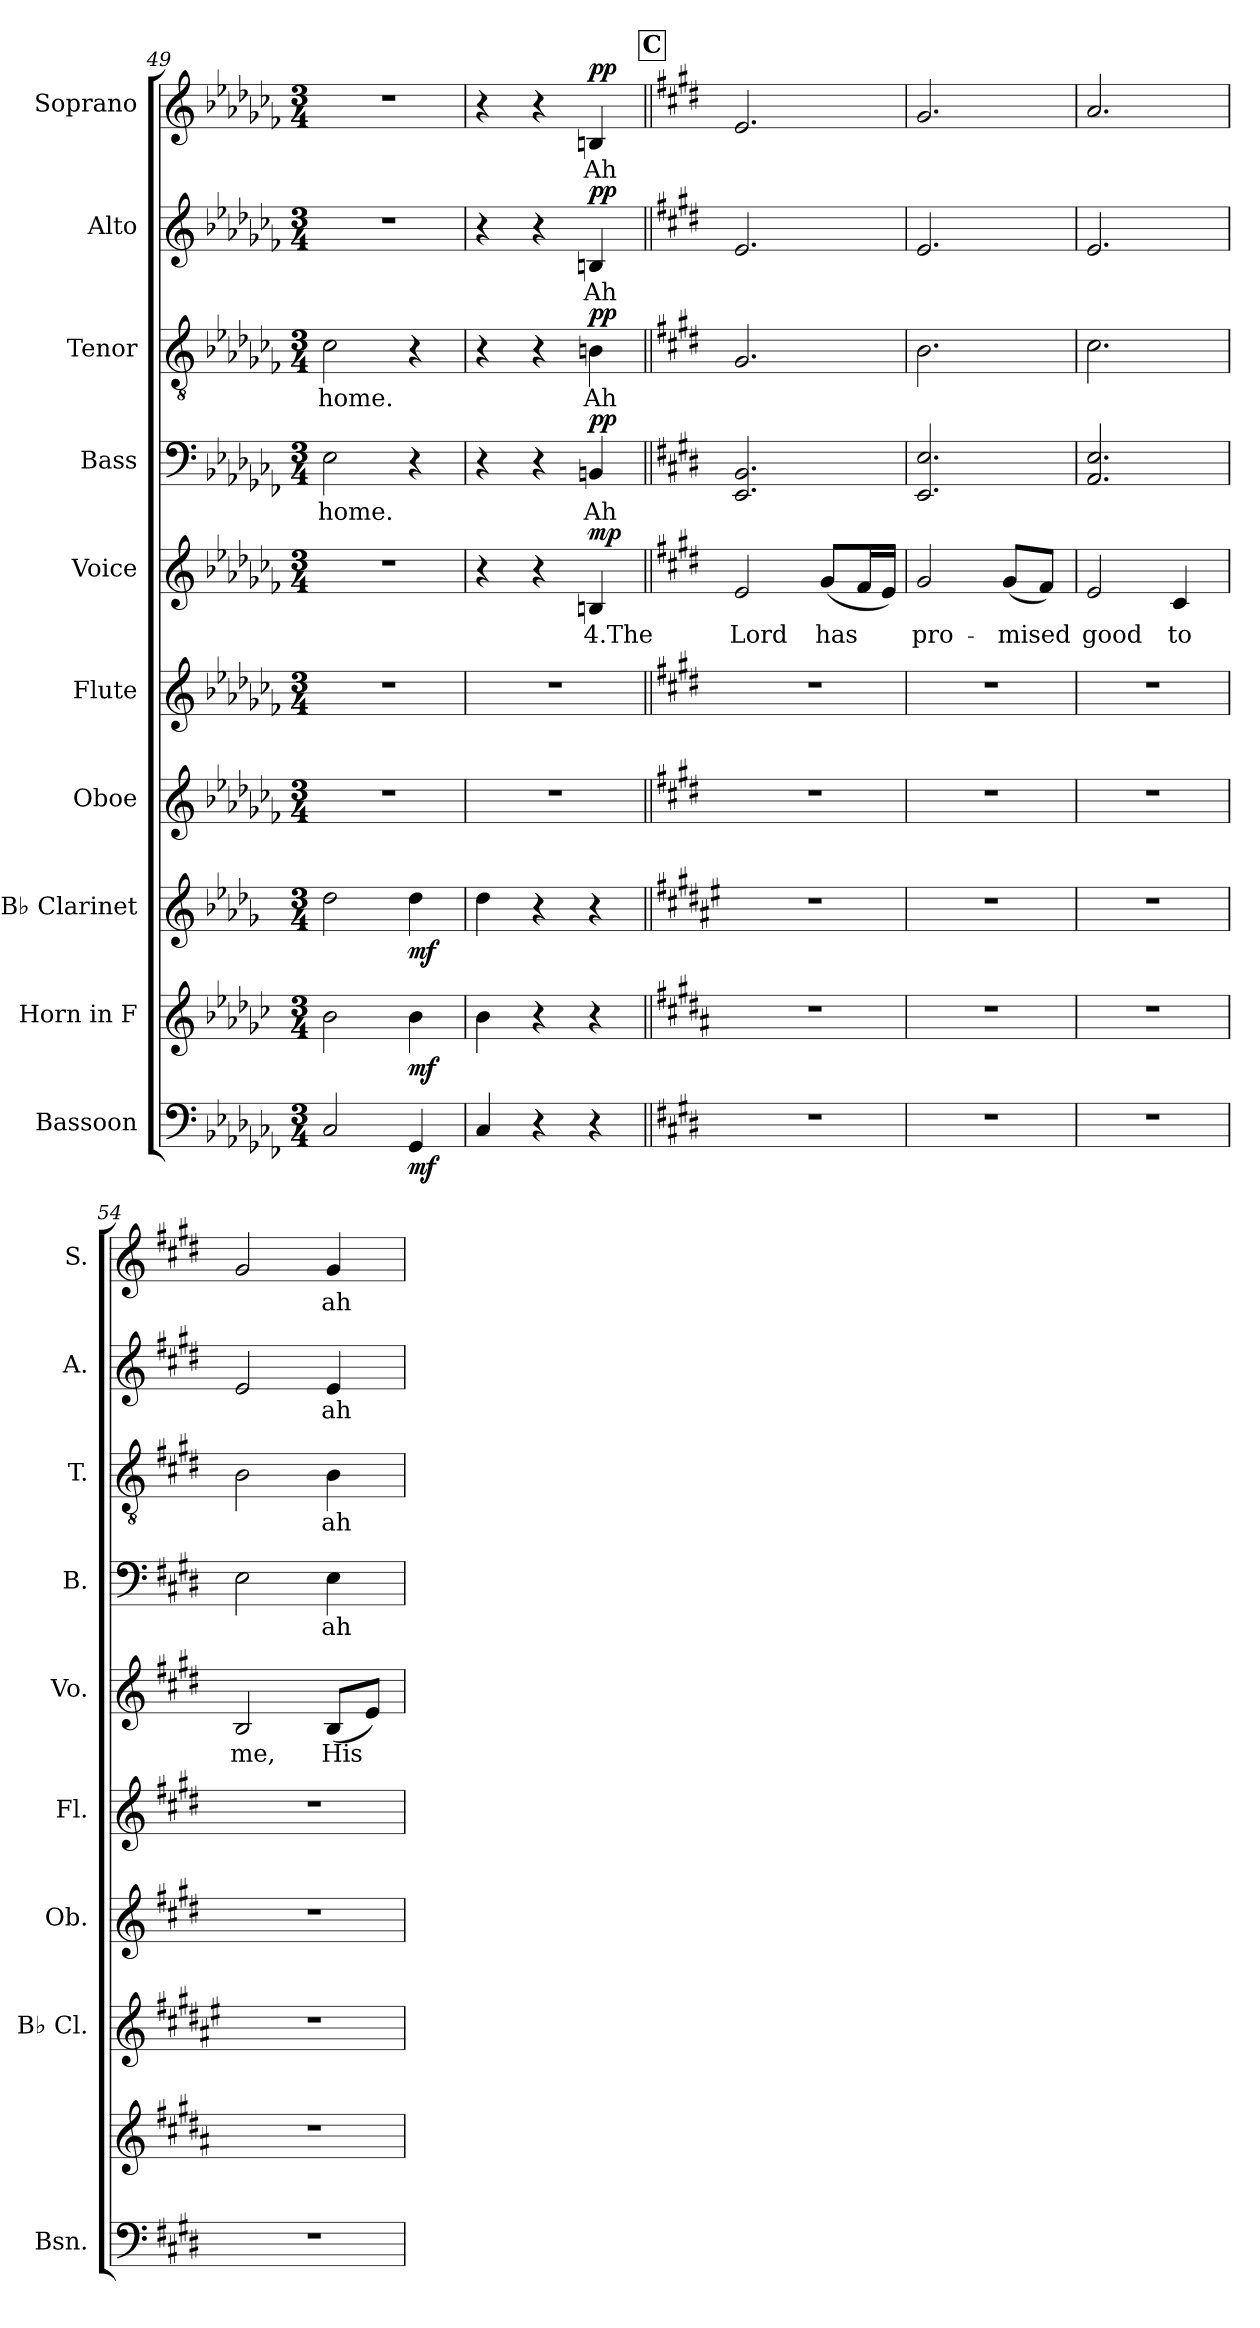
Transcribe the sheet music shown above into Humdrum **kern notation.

**kern	**dynam	**kern	**dynam	**kern	**dynam	**kern	**kern	**kern	**text	**dynam	**kern	**text	**dynam	**kern	**text	**dynam	**kern	**text	**dynam	**kern	**text	**dynam
*part10	*part10	*part9	*part9	*part8	*part8	*part7	*part6	*part5	*part5	*part5	*part4	*part4	*part4	*part3	*part3	*part3	*part2	*part2	*part2	*part1	*part1	*part1
*staff10	*staff10	*staff9	*staff9	*staff8	*staff8	*staff7	*staff6	*staff5	*staff5	*staff5	*staff4	*staff4	*staff4	*staff3	*staff3	*staff3	*staff2	*staff2	*staff2	*staff1	*staff1	*staff1
*I"Bassoon	*	*I"Horn in F	*	*I"B♭ Clarinet	*	*I"Oboe	*I"Flute	*I"Voice	*	*	*I"Bass	*	*	*I"Tenor	*	*	*I"Alto	*	*	*I"Soprano	*	*
*I'Bsn.	*	*	*	*I'B♭ Cl.	*	*I'Ob.	*I'Fl.	*I'Vo.	*	*	*I'B.	*	*	*I'T.	*	*	*I'A.	*	*	*I'S.	*	*
*clefF4	*	*clefG2	*	*clefG2	*	*clefG2	*clefG2	*clefG2	*	*	*clefF4	*	*	*clefGv2	*	*	*clefG2	*	*	*clefG2	*	*
*	*	*ITrd4c7	*	*ITrd1c2	*	*	*	*	*	*	*	*	*	*	*	*	*	*	*	*	*	*
*k[b-e-a-d-g-c-f-]	*	*k[b-e-a-d-g-c-f-]	*	*k[b-e-a-d-g-c-f-]	*	*k[b-e-a-d-g-c-f-]	*k[b-e-a-d-g-c-f-]	*k[b-e-a-d-g-c-f-]	*	*	*k[b-e-a-d-g-c-f-]	*	*	*k[b-e-a-d-g-c-f-]	*	*	*k[b-e-a-d-g-c-f-]	*	*	*k[b-e-a-d-g-c-f-]	*	*
*M3/4	*	*M3/4	*	*M3/4	*	*M3/4	*M3/4	*M3/4	*	*	*M3/4	*	*	*M3/4	*	*	*M3/4	*	*	*M3/4	*	*
=49	=49	=49	=49	=49	=49	=49	=49	=49	=49	=49	=49	=49	=49	=49	=49	=49	=49	=49	=49	=49	=49	=49
2C-/	.	2e-\	.	2cc-\	.	2.r	2.r	2.r	.	.	2E-\	home.	.	2c-\	home.	.	2.r	.	.	2.r	.	.
!	!LO:DY:b	!	!LO:DY:b	!	!LO:DY:b	!	!	!	!	!	!	!	!	!	!	!	!	!	!	!	!	!
4GG-/	mf	4e-\	mf	4cc-\	mf	.	.	.	.	.	4r	.	.	4r	.	.	.	.	.	.	.	.
!!LO:PB:g=z
=50	=50	=50	=50	=50	=50	=50	=50	=50	=50	=50	=50	=50	=50	=50	=50	=50	=50	=50	=50	=50	=50	=50
4C-/	.	4e-\	.	4cc-\	.	2.r	2.r	4r	.	.	4r	.	.	4r	.	.	4r	.	.	4r	.	.
4r	.	4r	.	4r	.	.	.	4r	.	.	4r	.	.	4r	.	.	4r	.	.	4r	.	.
!	!	!	!	!	!	!	!	!	!	!LO:DY:a	!	!	!LO:DY:a	!	!	!LO:DY:a	!	!	!LO:DY:a	!	!	!LO:DY:a
4r	.	4r	.	4r	.	.	.	4Bn/	4.The	mp	4BBn/	Ah	pp	4Bn\	Ah	pp	4Bn/	Ah	pp	4Bn/	Ah	pp
!!LO:REH:place=s1:a:B:fs=14:t=C
=51||	=51||	=51||	=51||	=51||	=51||	=51||	=51||	=51||	=51||	=51||	=51||	=51||	=51||	=51||	=51||	=51||	=51||	=51||	=51||	=51||	=51||	=51||
*k[f#c#g#d#]	*	*k[f#c#g#d#]	*	*k[f#c#g#d#]	*	*k[f#c#g#d#]	*k[f#c#g#d#]	*k[f#c#g#d#]	*	*	*k[f#c#g#d#]	*	*	*k[f#c#g#d#]	*	*	*k[f#c#g#d#]	*	*	*k[f#c#g#d#]	*	*
2.r	.	2.r	.	2.r	.	2.r	2.r	2e/	Lord	.	2.EE/ 2.BB/	.	.	2.G#/	.	.	2.e/	.	.	2.e/	.	.
.	.	.	.	.	.	.	.	(8g#/L	has	.	.	.	.	.	.	.	.	.	.	.	.	.
.	.	.	.	.	.	.	.	16f#/L	.	.	.	.	.	.	.	.	.	.	.	.	.	.
.	.	.	.	.	.	.	.	16e/JJ)	.	.	.	.	.	.	.	.	.	.	.	.	.	.
=52	=52	=52	=52	=52	=52	=52	=52	=52	=52	=52	=52	=52	=52	=52	=52	=52	=52	=52	=52	=52	=52	=52
2.r	.	2.r	.	2.r	.	2.r	2.r	2g#/	pro-	.	2.EE/ 2.E/	.	.	2.B\	.	.	2.e/	.	.	2.g#/	.	.
.	.	.	.	.	.	.	.	(8g#/L	-mised	.	.	.	.	.	.	.	.	.	.	.	.	.
.	.	.	.	.	.	.	.	8f#/J)	.	.	.	.	.	.	.	.	.	.	.	.	.	.
=53	=53	=53	=53	=53	=53	=53	=53	=53	=53	=53	=53	=53	=53	=53	=53	=53	=53	=53	=53	=53	=53	=53
2.r	.	2.r	.	2.r	.	2.r	2.r	2e/	good	.	2.AA/ 2.E/	.	.	2.c#\	.	.	2.e/	.	.	2.a/	.	.
.	.	.	.	.	.	.	.	4c#/	to	.	.	.	.	.	.	.	.	.	.	.	.	.
!!LO:PB:g=z
=54	=54	=54	=54	=54	=54	=54	=54	=54	=54	=54	=54	=54	=54	=54	=54	=54	=54	=54	=54	=54	=54	=54
2.r	.	2.r	.	2.r	.	2.r	2.r	2B/	me,	.	2E\	.	.	2B\	.	.	2e/	.	.	2g#/	.	.
.	.	.	.	.	.	.	.	(8B/L	His	.	4E\	ah	.	4B\	ah	.	4e/	ah	.	4g#/	ah	.
.	.	.	.	.	.	.	.	8e/J)	.	.	.	.	.	.	.	.	.	.	.	.	.	.
=	=	=	=	=	=	=	=	=	=	=	=	=	=	=	=	=	=	=	=	=	=	=
*-	*-	*-	*-	*-	*-	*-	*-	*-	*-	*-	*-	*-	*-	*-	*-	*-	*-	*-	*-	*-	*-	*-
